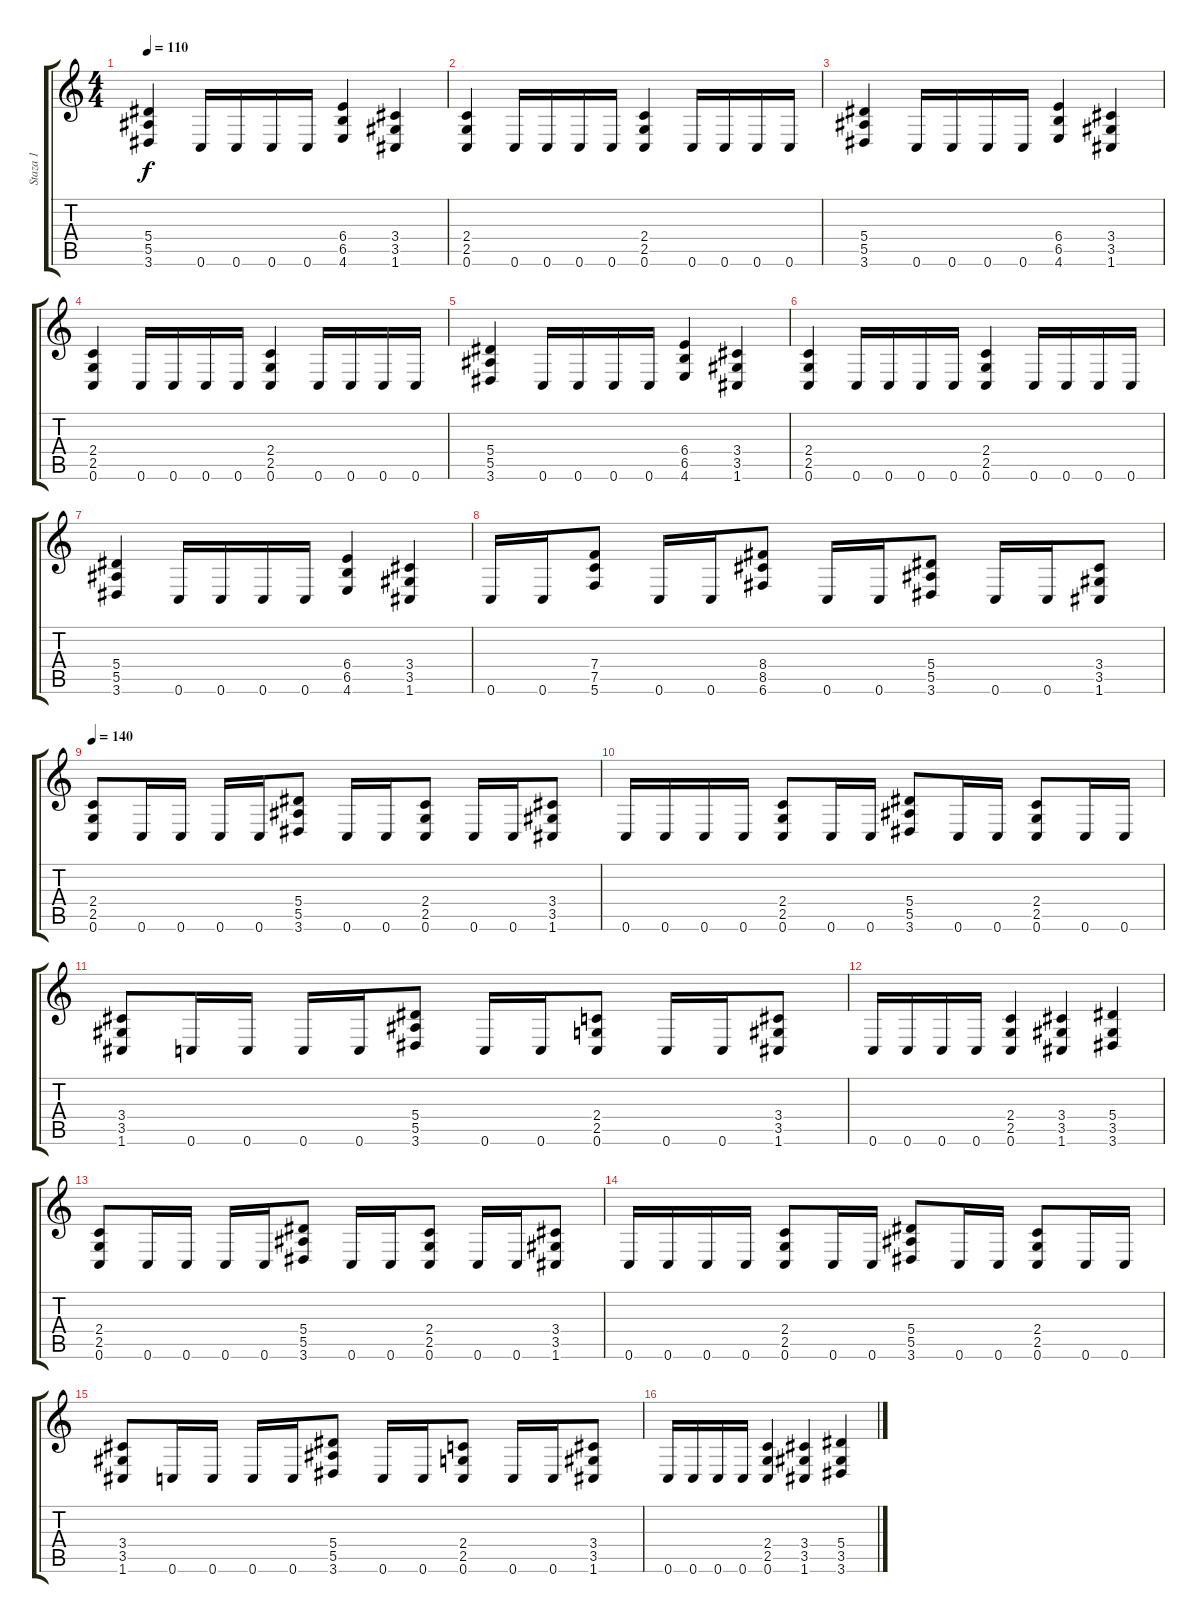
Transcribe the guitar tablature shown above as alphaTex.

\track ("Staza 1" "Staza 1") {instrument overdrivenguitar}
\staff {score tabs}
\tuning (C4 G3 Eb3 Bb2 F2 C2) {hide}
\ts (4 4)
\tempo 110
\clef g2
\ks c
(5.4 5.5 3.6).4{dy f} 0.6.16 0.6.16 0.6.16 0.6.16 (6.4 6.5 4.6).4 (3.4 3.5 1.6).4 |
(2.4 2.5 0.6).4 0.6.16 0.6.16 0.6.16 0.6.16 (2.4 2.5 0.6).4 0.6.16 0.6.16 0.6.16 0.6.16 |
(5.4 5.5 3.6).4 0.6.16 0.6.16 0.6.16 0.6.16 (6.4 6.5 4.6).4 (3.4 3.5 1.6).4 |
(2.4 2.5 0.6).4 0.6.16 0.6.16 0.6.16 0.6.16 (2.4 2.5 0.6).4 0.6.16 0.6.16 0.6.16 0.6.16 |
(5.4 5.5 3.6).4 0.6.16 0.6.16 0.6.16 0.6.16 (6.4 6.5 4.6).4 (3.4 3.5 1.6).4 |
(2.4 2.5 0.6).4 0.6.16 0.6.16 0.6.16 0.6.16 (2.4 2.5 0.6).4 0.6.16 0.6.16 0.6.16 0.6.16 |
(5.4 5.5 3.6).4 0.6.16 0.6.16 0.6.16 0.6.16 (6.4 6.5 4.6).4 (3.4 3.5 1.6).4 |
0.6.16 0.6.16 (7.4 7.5 5.6).8 0.6.16 0.6.16 (8.4 8.5 6.6).8 0.6.16 0.6.16 (5.4 5.5 3.6).8 0.6.16 0.6.16 (3.4 3.5 1.6).8 |
\tempo 140
(2.4 2.5 0.6).8 0.6.16 0.6.16 0.6.16 0.6.16 (5.4 5.5 3.6).8 0.6.16 0.6.16 (2.4 2.5 0.6).8 0.6.16 0.6.16 (3.4 3.5 1.6).8 |
0.6.16 0.6.16 0.6.16 0.6.16 (2.4 2.5 0.6).8 0.6.16 0.6.16 (5.4 5.5 3.6).8 0.6.16 0.6.16 (2.4 2.5 0.6).8 0.6.16 0.6.16 |
(3.4 3.5 1.6).8 0.6.16 0.6.16 0.6.16 0.6.16 (5.4 5.5 3.6).8 0.6.16 0.6.16 (2.4 2.5 0.6).8 0.6.16 0.6.16 (3.4 3.5 1.6).8 |
0.6.16 0.6.16 0.6.16 0.6.16 (2.4 2.5 0.6).4 (3.4 3.5 1.6).4 (5.4 3.5 3.6).4 |
(2.4 2.5 0.6).8 0.6.16 0.6.16 0.6.16 0.6.16 (5.4 5.5 3.6).8 0.6.16 0.6.16 (2.4 2.5 0.6).8 0.6.16 0.6.16 (3.4 3.5 1.6).8 |
0.6.16 0.6.16 0.6.16 0.6.16 (2.4 2.5 0.6).8 0.6.16 0.6.16 (5.4 5.5 3.6).8 0.6.16 0.6.16 (2.4 2.5 0.6).8 0.6.16 0.6.16 |
(3.4 3.5 1.6).8 0.6.16 0.6.16 0.6.16 0.6.16 (5.4 5.5 3.6).8 0.6.16 0.6.16 (2.4 2.5 0.6).8 0.6.16 0.6.16 (3.4 3.5 1.6).8 |
0.6.16 0.6.16 0.6.16 0.6.16 (2.4 2.5 0.6).4 (3.4 3.5 1.6).4 (5.4 3.5 3.6).4
